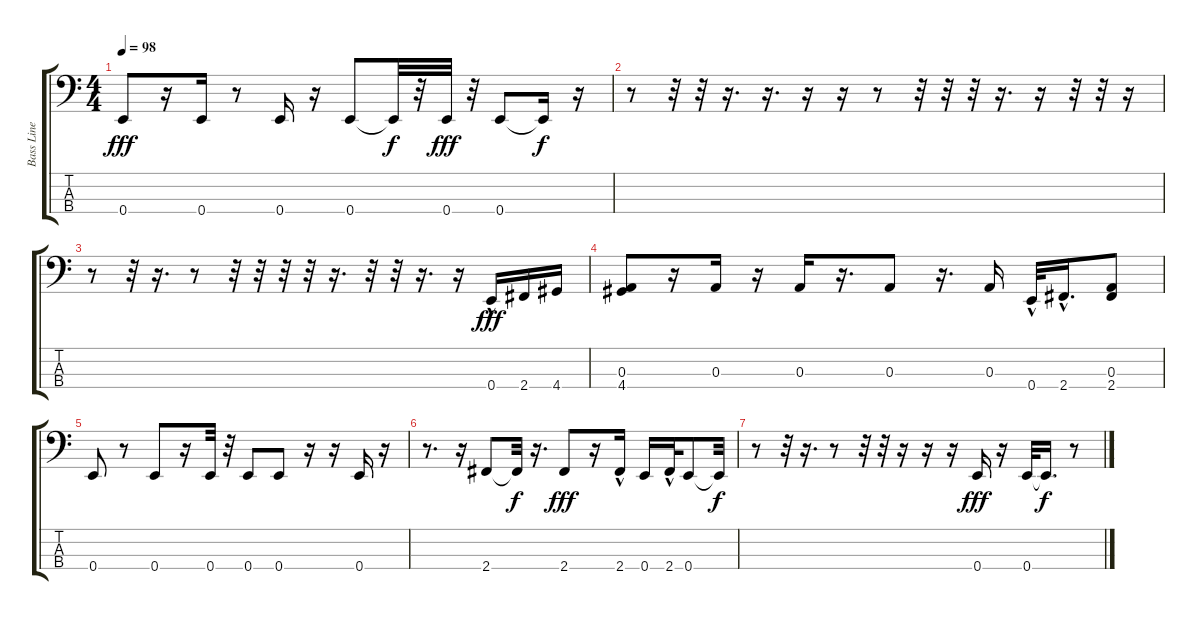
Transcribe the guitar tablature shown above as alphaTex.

\track ("Bass Line" "Bass Line") {instrument electricbassfinger}
\staff {score tabs}
\tuning (G2 D2 A1 E1) {hide}
\ts (4 4)
\tempo 98
\clef f4
\ks c
0.4.8{dy fff} r.16 0.4.16 r.8 0.4.16 r.16 0.4.8 0.4{t}.32{dy f} r.32 0.4.32{dy fff} r.32 0.4.8 0.4{t}.16{dy f} r.16 |
r.8 r.32 r.32 r.16{d} r.16{d} r.16 r.16 r.8 r.32 r.32 r.32 r.16{d} r.16 r.32 r.32 r.16 |
r.8 r.32 r.16{d} r.8 r.32 r.32 r.32 r.32 r.16{d} r.32 r.32 r.16{d} r.16 0.4{hac}.16{dy fff} 2.4.16 4.4.16 |
(0.3 4.4).8 r.16 0.3.16 r.16 0.3.16 r.16{d} 0.3.8 r.16{d} 0.3.16 0.4{hac}.32 2.4{hac}.16{d} (0.3 2.4).8 |
0.4.8 r.8 0.4.8 r.16 0.4.32 r.32 0.4.8 0.4.8 r.16 r.16 0.4.16 r.16 |
r.8{d} r.16 2.4.8 2.4{t}.32{dy f} r.16{d} 2.4.8{dy fff} r.16 2.4{hac}.16 0.4.16 2.4{hac}.32 0.4.8 0.4{t}.32{dy f} |
r.8 r.32 r.16{d} r.8 r.32 r.32 r.16 r.16 r.16 0.4.16{dy fff} r.16 0.4.32 0.4{t}.16{d dy f} r.8
